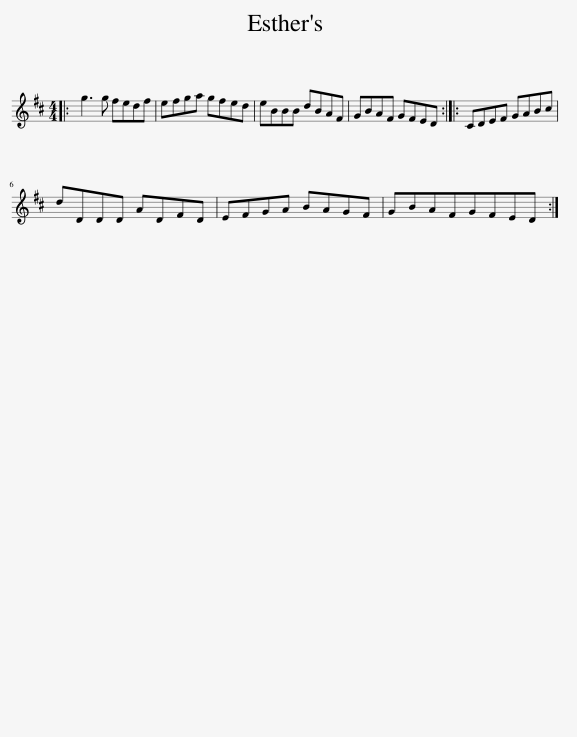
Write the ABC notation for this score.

X:1
L:1/8
M:4/4
I:linebreak $
K:D
V:1 treble
V:1
|: g3 g fedf | efga gfed | eBBB dBAF | GBAF GFED :: CDEF GABc |$ %5
 dDDD ADFD | EFGA BAGF | GBAFGFED :| %8
